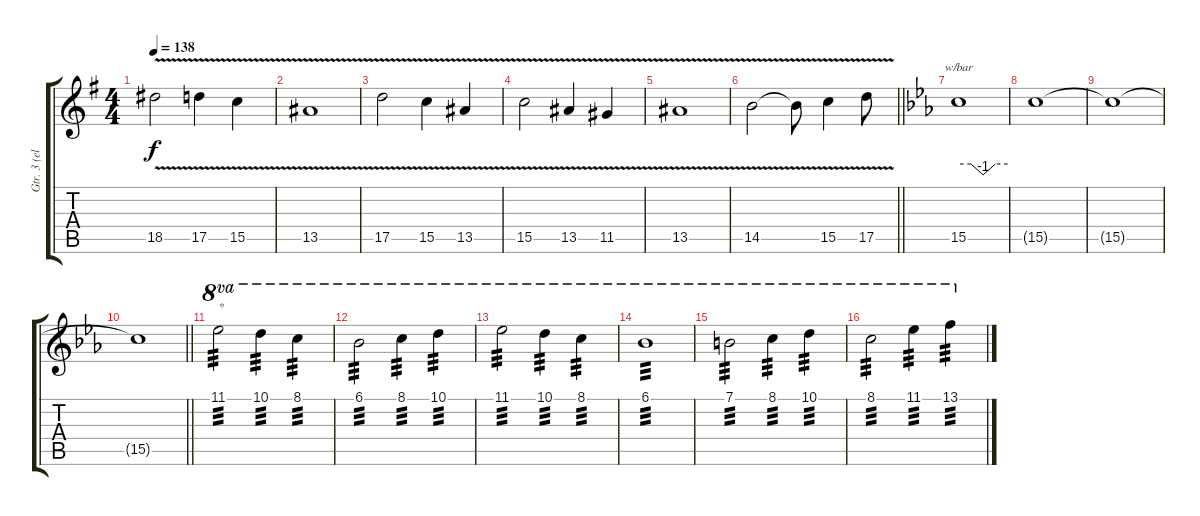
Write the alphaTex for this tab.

\track ("Gtr. 3 (elec.)" "Gtr. 3 (el") {instrument overdrivenguitar}
\staff {score tabs}
\tuning (E4 B3 G3 D3 A2 E2) {hide}
\ts (4 4)
\tempo 138
\clef g2
\ks g
18.5{v}.2{dy f} 17.5{v}.4 15.5{v}.4 |
13.5{v}.1 |
17.5{v}.2 15.5{v}.4 13.5{v}.4 |
15.5{v}.2 13.5{v}.4 11.5{v}.4 |
13.5{v}.1 |
\barLineRight lightlight
14.5{v}.2 14.5{v t}.8 15.5{v}.4 17.5{v}.8 |
\section ("" "")
\ks eb
15.5.1{tbe (custom default 0 0 15 0 30 -4 45 0 60 0)} |
15.5{t}.1 |
15.5{t}.1 |
\barLineRight lightlight
15.5{t}.1 |
\section ("" "")
11.1.2{ot 8va txt "*" tp 3} 10.1.4{ot 8va tp 3} 8.1.4{ot 8va tp 3} |
6.1.2{ot 8va tp 3} 8.1.4{ot 8va tp 3} 10.1.4{ot 8va tp 3} |
11.1.2{ot 8va tp 3} 10.1.4{ot 8va tp 3} 8.1.4{ot 8va tp 3} |
6.1.1{ot 8va tp 3} |
7.1.2{ot 8va tp 3} 8.1.4{ot 8va tp 3} 10.1.4{ot 8va tp 3} |
8.1.2{ot 8va tp 3} 11.1.4{ot 8va tp 3} 13.1.4{ot 8va tp 3}
